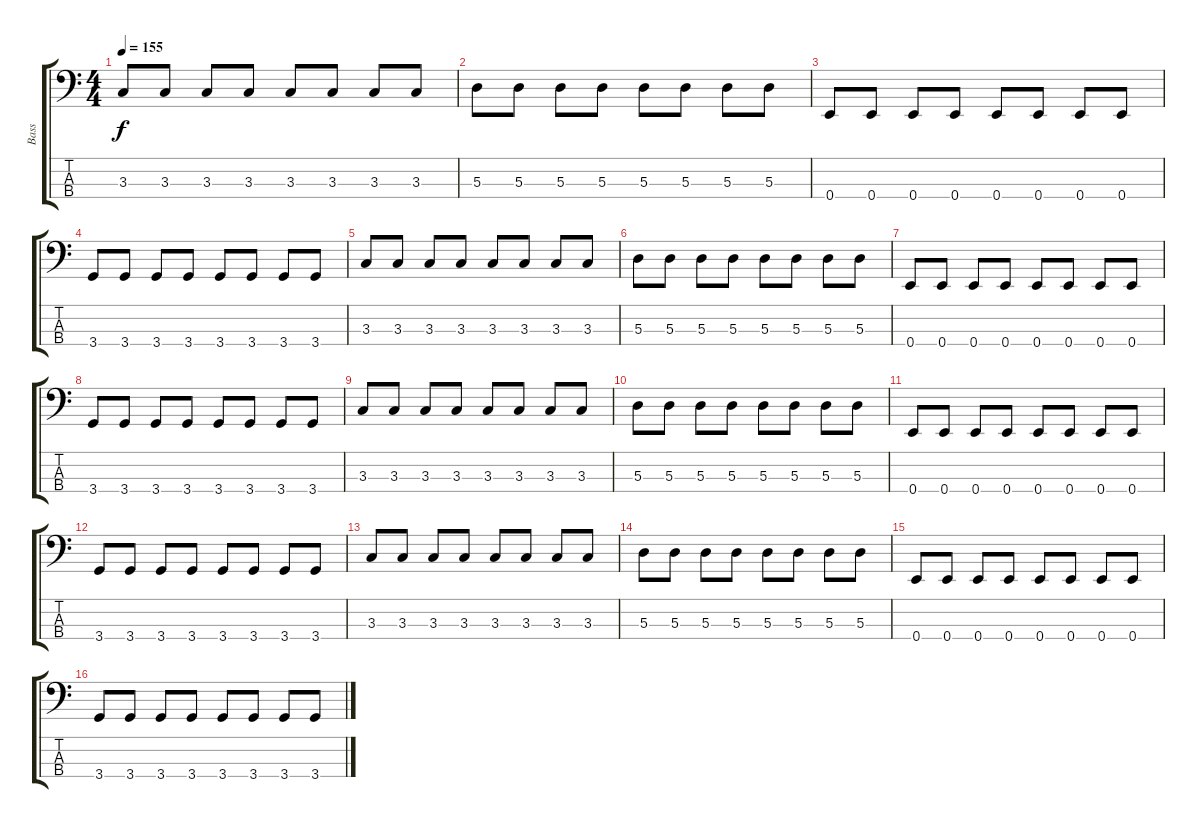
\track ("Bass" "Bass") {instrument electricbassfinger}
\staff {score tabs}
\tuning (G2 D2 A1 E1) {hide}
\ts (4 4)
\tempo 155
\clef f4
\ks c
3.3.8{dy f} 3.3.8 3.3.8 3.3.8 3.3.8 3.3.8 3.3.8 3.3.8 |
5.3.8 5.3.8 5.3.8 5.3.8 5.3.8 5.3.8 5.3.8 5.3.8 |
0.4.8 0.4.8 0.4.8 0.4.8 0.4.8 0.4.8 0.4.8 0.4.8 |
3.4.8 3.4.8 3.4.8 3.4.8 3.4.8 3.4.8 3.4.8 3.4.8 |
3.3.8 3.3.8 3.3.8 3.3.8 3.3.8 3.3.8 3.3.8 3.3.8 |
5.3.8 5.3.8 5.3.8 5.3.8 5.3.8 5.3.8 5.3.8 5.3.8 |
0.4.8 0.4.8 0.4.8 0.4.8 0.4.8 0.4.8 0.4.8 0.4.8 |
3.4.8 3.4.8 3.4.8 3.4.8 3.4.8 3.4.8 3.4.8 3.4.8 |
3.3.8 3.3.8 3.3.8 3.3.8 3.3.8 3.3.8 3.3.8 3.3.8 |
5.3.8 5.3.8 5.3.8 5.3.8 5.3.8 5.3.8 5.3.8 5.3.8 |
0.4.8 0.4.8 0.4.8 0.4.8 0.4.8 0.4.8 0.4.8 0.4.8 |
3.4.8 3.4.8 3.4.8 3.4.8 3.4.8 3.4.8 3.4.8 3.4.8 |
3.3.8 3.3.8 3.3.8 3.3.8 3.3.8 3.3.8 3.3.8 3.3.8 |
5.3.8 5.3.8 5.3.8 5.3.8 5.3.8 5.3.8 5.3.8 5.3.8 |
0.4.8 0.4.8 0.4.8 0.4.8 0.4.8 0.4.8 0.4.8 0.4.8 |
3.4.8 3.4.8 3.4.8 3.4.8 3.4.8 3.4.8 3.4.8 3.4.8
